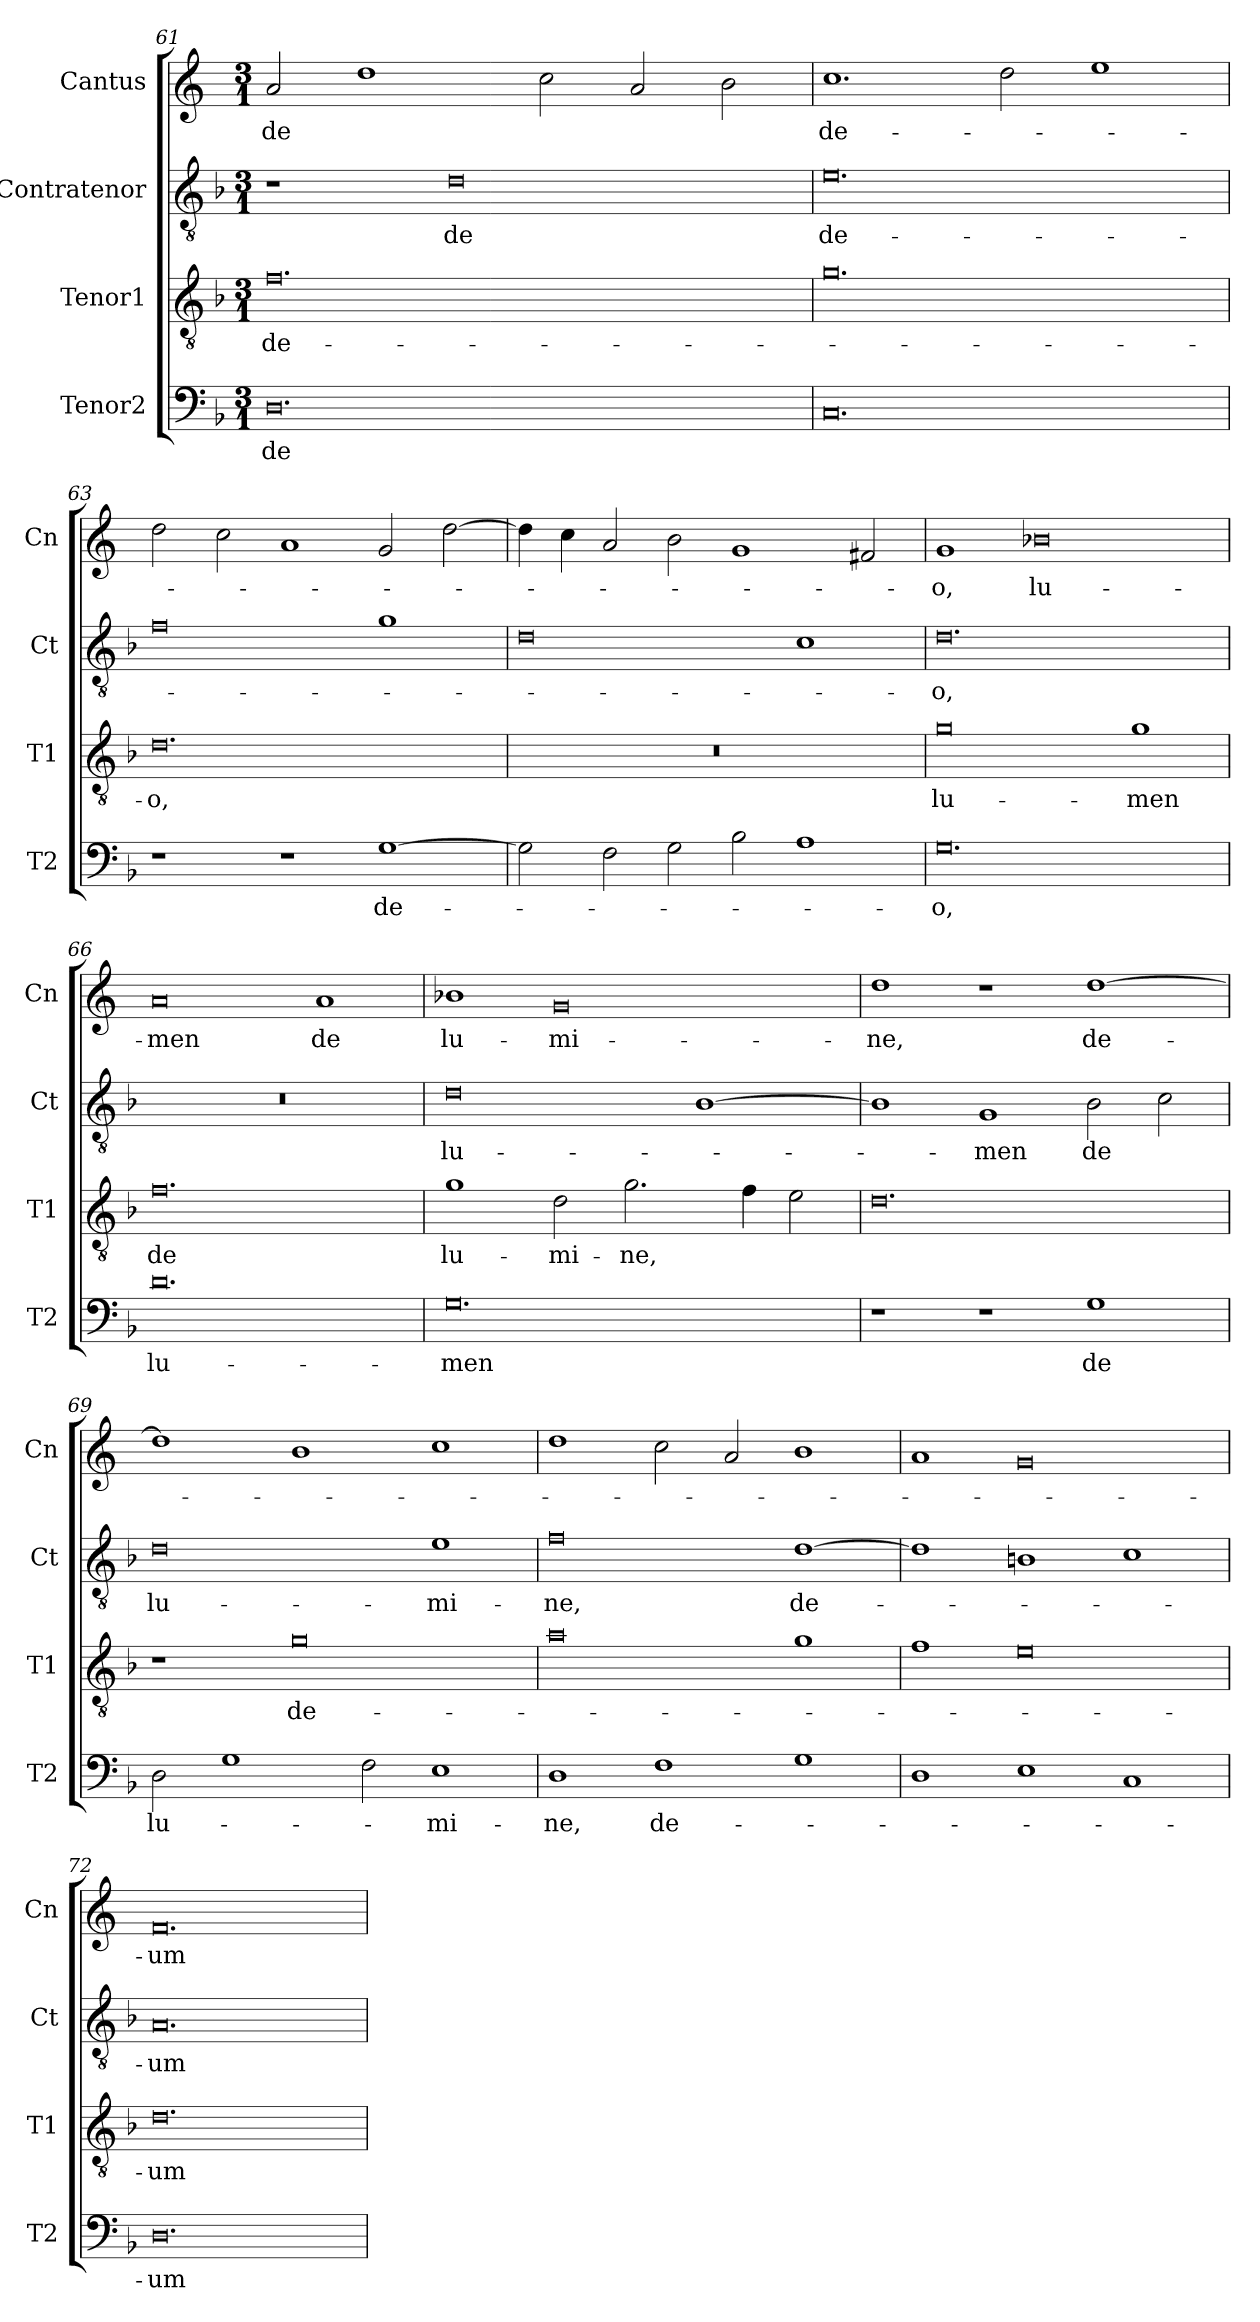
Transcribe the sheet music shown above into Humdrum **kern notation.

**kern	**text	**kern	**text	**kern	**text	**kern	**text
*part4	*part4	*part3	*part3	*part2	*part2	*part1	*part1
*staff4	*staff4	*staff3	*staff3	*staff2	*staff2	*staff1	*staff1
*I"Tenor2	*	*I"Tenor1	*	*I"Contratenor	*	*I"Cantus	*
*I'T2	*	*I'T1	*	*I'Ct	*	*I'Cn	*
*clefF4	*	*clefGv2	*	*clefGv2	*	*clefG2	*
*k[b-]	*	*k[b-]	*	*k[b-]	*	*k[]	*
*M3/1	*	*M3/1	*	*M3/1	*	*M3/1	*
=61	=61	=61	=61	=61	=61	=61	=61
0.D	de	0.f	de-	1r	.	2a/	de
.	.	.	.	.	.	1dd	.
.	.	.	.	0d	de	.	.
.	.	.	.	.	.	2cc\	.
.	.	.	.	.	.	2a/	.
.	.	.	.	.	.	2b\	.
=62	=62	=62	=62	=62	=62	=62	=62
0.C	.	0.g	.	0.e	de-	1.cc	de-
.	.	.	.	.	.	2dd\	.
.	.	.	.	.	.	1ee	.
=63	=63	=63	=63	=63	=63	=63	=63
1r	.	0.d	-o,	0f	.	2dd\	.
.	.	.	.	.	.	2cc\	.
1r	.	.	.	.	.	1a	.
[1G	de-	.	.	1g	.	2g/	.
.	.	.	.	.	.	[2dd\	.
=64	=64	=64	=64	=64	=64	=64	=64
2G\]	.	0.r	.	0d	.	4dd\]	.
.	.	.	.	.	.	4cc\	.
2F\	.	.	.	.	.	2a/	.
2G\	.	.	.	.	.	2b\	.
2B-\	.	.	.	.	.	1g	.
1A	.	.	.	1c	.	.	.
.	.	.	.	.	.	2f#X/	.
=65	=65	=65	=65	=65	=65	=65	=65
0.G	-o,	0g	lu-	0.d	-o,	1g	-o,
.	.	.	.	.	.	0b-X	lu-
.	.	1g	-men	.	.	.	.
=66	=66	=66	=66	=66	=66	=66	=66
0.d	lu-	0.f	de	0.r	.	0a	-men
.	.	.	.	.	.	1a	de
=67	=67	=67	=67	=67	=67	=67	=67
0.G	-men	1g	lu-	0d	lu-	1b-X	lu-
.	.	2d\	-mi-	.	.	0g	-mi-
.	.	2.g\	-ne,	.	.	.	.
.	.	.	.	[1B-	.	.	.
.	.	4f\	.	.	.	.	.
.	.	2e\	.	.	.	.	.
=68	=68	=68	=68	=68	=68	=68	=68
1r	.	0.d	.	1B-]	.	1dd	-ne,
1r	.	.	.	1G	-men	1r	.
1G	de	.	.	2B-\	de	[1dd	de-
.	.	.	.	2c\	.	.	.
=69	=69	=69	=69	=69	=69	=69	=69
2D\	lu-	1r	.	0d	lu-	1dd]	.
1G	.	.	.	.	.	.	.
.	.	0g	de-	.	.	1b	.
2F\	.	.	.	.	.	.	.
1E	-mi-	.	.	1e	-mi-	1cc	.
=70	=70	=70	=70	=70	=70	=70	=70
1D	-ne,	0a	.	0f	-ne,	1dd	.
1F	de-	.	.	.	.	2cc\	.
.	.	.	.	.	.	2a/	.
1G	.	1g	.	[1d	de-	1b	.
=71	=71	=71	=71	=71	=71	=71	=71
1D	.	1f	.	1d]	.	1a	.
1E	.	0e	.	1Bn	.	0g	.
1C	.	.	.	1c	.	.	.
=72	=72	=72	=72	=72	=72	=72	=72
0.D	-um	0.d	-um	0.A	-um	0.f	-um
=	=	=	=	=	=	=	=
*-	*-	*-	*-	*-	*-	*-	*-
